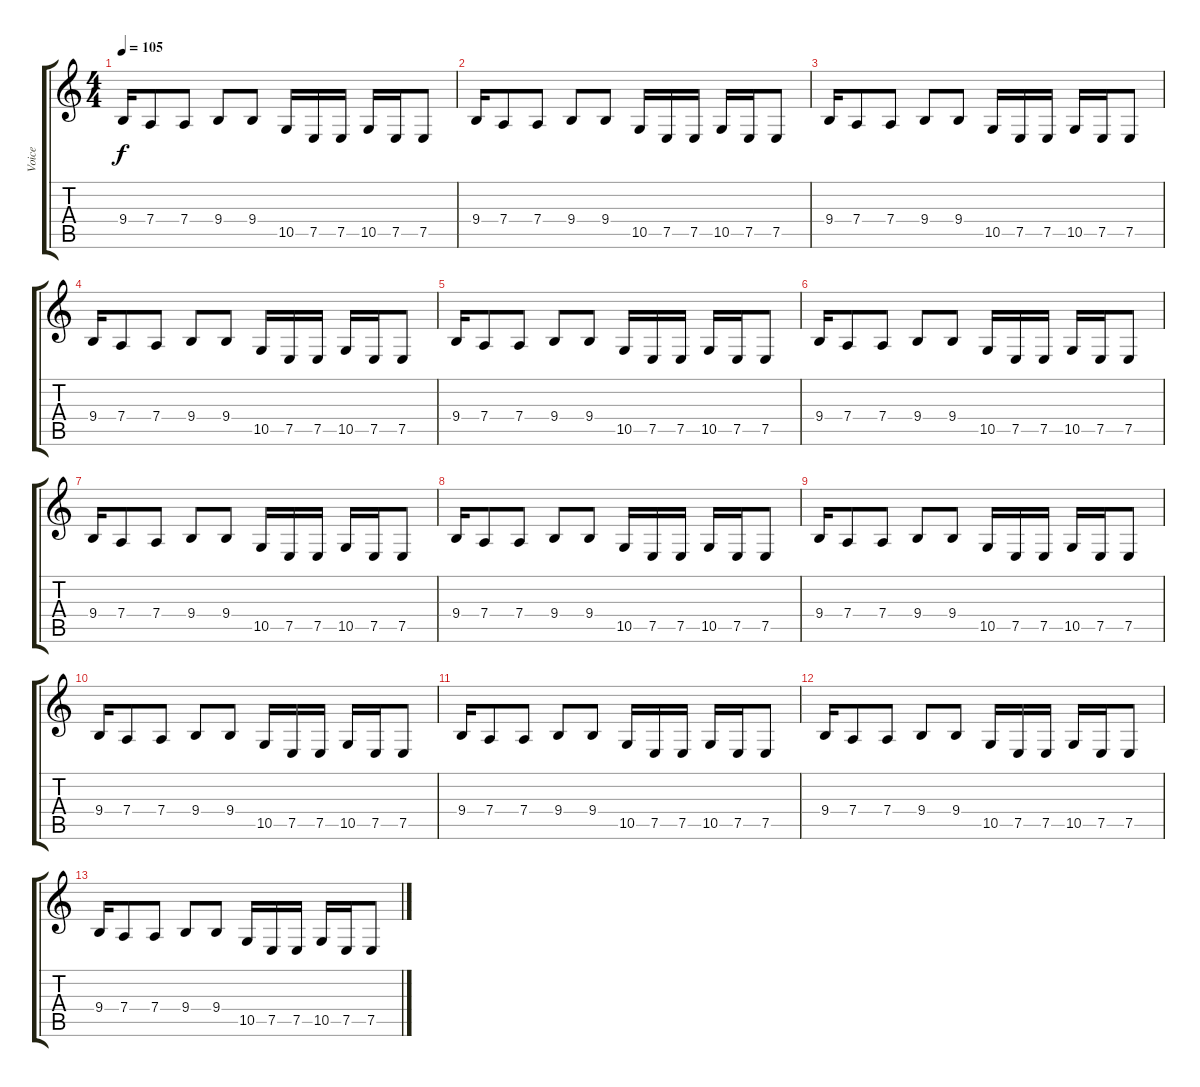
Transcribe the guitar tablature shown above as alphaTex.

\track ("Voice" "Voice") {instrument flute}
\staff {score tabs}
\tuning (E4 B3 G3 D3 A2 E2) {hide}
\ts (4 4)
\tempo 105
\clef g2
\ks c
9.4.16{dy f} 7.4.8 7.4.8 9.4.8 9.4.8 10.5.16 7.5.16 7.5.16 10.5.16 7.5.16 7.5.8 |
9.4.16 7.4.8 7.4.8 9.4.8 9.4.8 10.5.16 7.5.16 7.5.16 10.5.16 7.5.16 7.5.8 |
9.4.16 7.4.8 7.4.8 9.4.8 9.4.8 10.5.16 7.5.16 7.5.16 10.5.16 7.5.16 7.5.8 |
9.4.16 7.4.8 7.4.8 9.4.8 9.4.8 10.5.16 7.5.16 7.5.16 10.5.16 7.5.16 7.5.8 |
9.4.16 7.4.8 7.4.8 9.4.8 9.4.8 10.5.16 7.5.16 7.5.16 10.5.16 7.5.16 7.5.8 |
9.4.16{volume 0} 7.4.8 7.4.8 9.4.8 9.4.8 10.5.16 7.5.16 7.5.16 10.5.16 7.5.16 7.5.8 |
9.4.16 7.4.8 7.4.8 9.4.8 9.4.8 10.5.16 7.5.16 7.5.16 10.5.16 7.5.16 7.5.8 |
9.4.16 7.4.8 7.4.8 9.4.8 9.4.8 10.5.16 7.5.16 7.5.16 10.5.16 7.5.16 7.5.8 |
9.4.16 7.4.8 7.4.8 9.4.8 9.4.8 10.5.16 7.5.16 7.5.16 10.5.16 7.5.16 7.5.8 |
9.4.16 7.4.8 7.4.8 9.4.8 9.4.8 10.5.16 7.5.16 7.5.16 10.5.16 7.5.16 7.5.8 |
9.4.16 7.4.8 7.4.8 9.4.8 9.4.8 10.5.16 7.5.16 7.5.16 10.5.16 7.5.16 7.5.8 |
9.4.16 7.4.8 7.4.8 9.4.8 9.4.8 10.5.16 7.5.16 7.5.16 10.5.16 7.5.16 7.5.8 |
9.4.16 7.4.8 7.4.8 9.4.8 9.4.8 10.5.16 7.5.16 7.5.16 10.5.16 7.5.16 7.5.8
